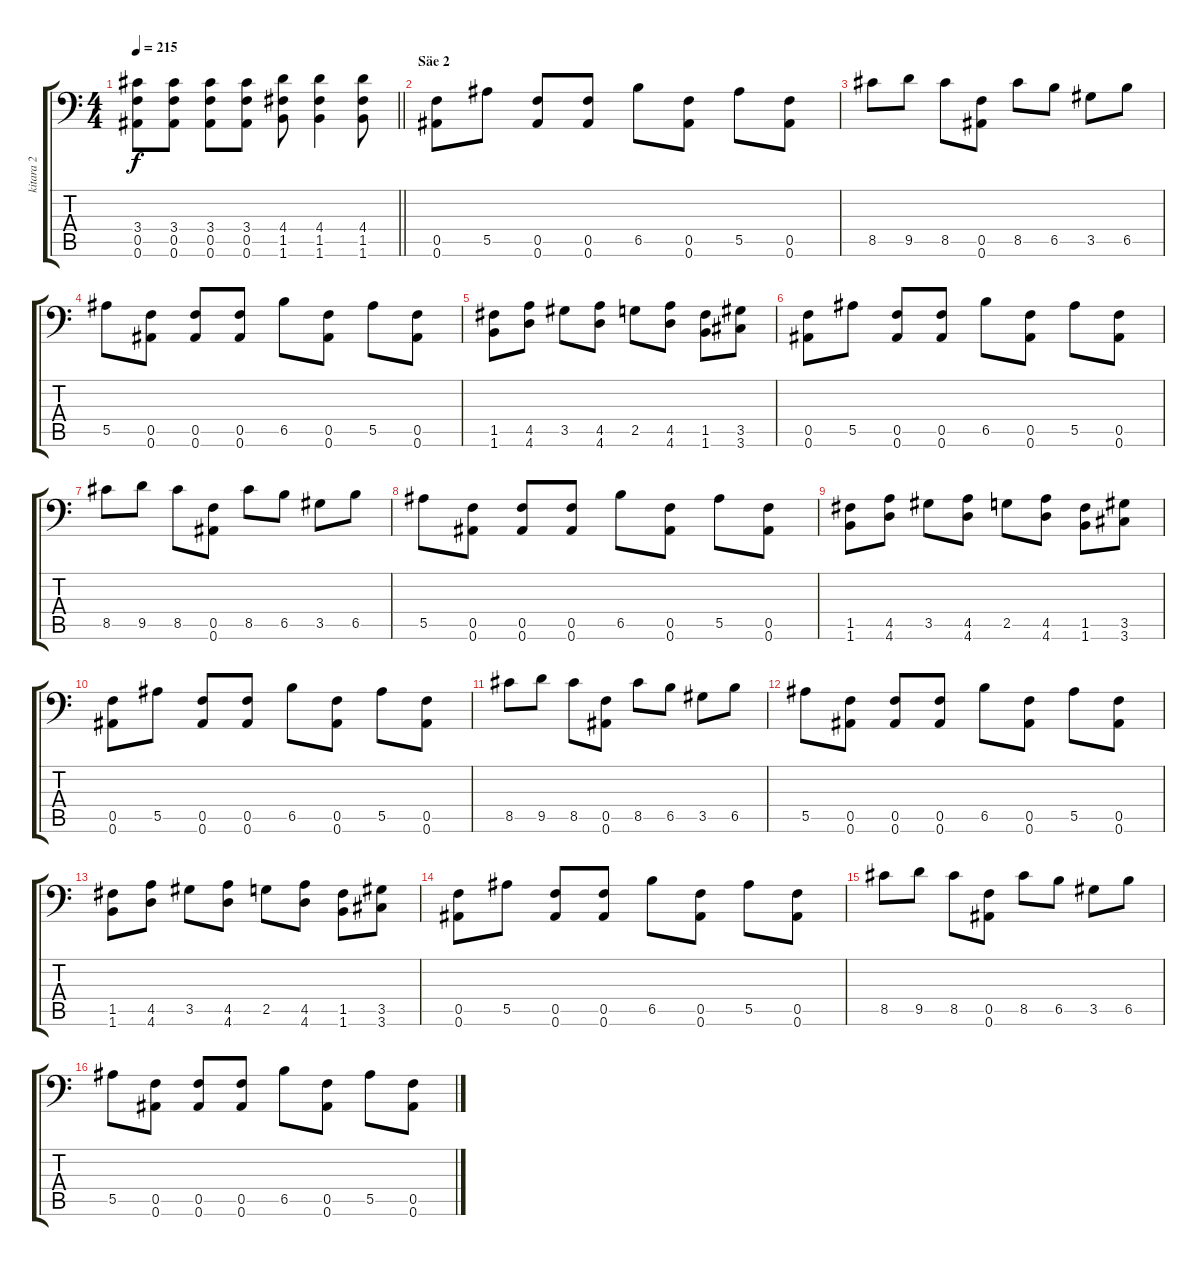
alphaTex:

\track ("kitara 2" "kitara 2") {instrument distortionguitar}
\staff {score tabs}
\tuning (C4 G3 Eb3 Bb2 F2 Bb1) {hide}
\ts (4 4)
\tempo 215
\clef f4
\barLineRight lightlight
\ks c
(3.4 0.5 0.6).8{dy f} (3.4 0.5 0.6).8 (3.4 0.5 0.6).8 (3.4 0.5 0.6).8 (4.4 1.5 1.6).8 (4.4 1.5 1.6).4 (4.4 1.5 1.6).8 |
\section ("" "Säe 2")
(0.5 0.6).8 5.5.8 (0.5 0.6).8 (0.5 0.6).8 6.5.8 (0.5 0.6).8 5.5.8 (0.5 0.6).8 |
8.5.8 9.5.8 8.5.8 (0.5 0.6).8 8.5.8 6.5.8 3.5.8 6.5.8 |
5.5.8 (0.5 0.6).8 (0.5 0.6).8 (0.5 0.6).8 6.5.8 (0.5 0.6).8 5.5.8 (0.5 0.6).8 |
(1.5 1.6).8 (4.5 4.6).8 3.5.8 (4.5 4.6).8 2.5.8 (4.5 4.6).8 (1.5 1.6).8 (3.5 3.6).8 |
(0.5 0.6).8 5.5.8 (0.5 0.6).8 (0.5 0.6).8 6.5.8 (0.5 0.6).8 5.5.8 (0.5 0.6).8 |
8.5.8 9.5.8 8.5.8 (0.5 0.6).8 8.5.8 6.5.8 3.5.8 6.5.8 |
5.5.8 (0.5 0.6).8 (0.5 0.6).8 (0.5 0.6).8 6.5.8 (0.5 0.6).8 5.5.8 (0.5 0.6).8 |
(1.5 1.6).8 (4.5 4.6).8 3.5.8 (4.5 4.6).8 2.5.8 (4.5 4.6).8 (1.5 1.6).8 (3.5 3.6).8 |
(0.5 0.6).8 5.5.8 (0.5 0.6).8 (0.5 0.6).8 6.5.8 (0.5 0.6).8 5.5.8 (0.5 0.6).8 |
8.5.8 9.5.8 8.5.8 (0.5 0.6).8 8.5.8 6.5.8 3.5.8 6.5.8 |
5.5.8 (0.5 0.6).8 (0.5 0.6).8 (0.5 0.6).8 6.5.8 (0.5 0.6).8 5.5.8 (0.5 0.6).8 |
(1.5 1.6).8 (4.5 4.6).8 3.5.8 (4.5 4.6).8 2.5.8 (4.5 4.6).8 (1.5 1.6).8 (3.5 3.6).8 |
(0.5 0.6).8 5.5.8 (0.5 0.6).8 (0.5 0.6).8 6.5.8 (0.5 0.6).8 5.5.8 (0.5 0.6).8 |
8.5.8 9.5.8 8.5.8 (0.5 0.6).8 8.5.8 6.5.8 3.5.8 6.5.8 |
5.5.8 (0.5 0.6).8 (0.5 0.6).8 (0.5 0.6).8 6.5.8 (0.5 0.6).8 5.5.8 (0.5 0.6).8
